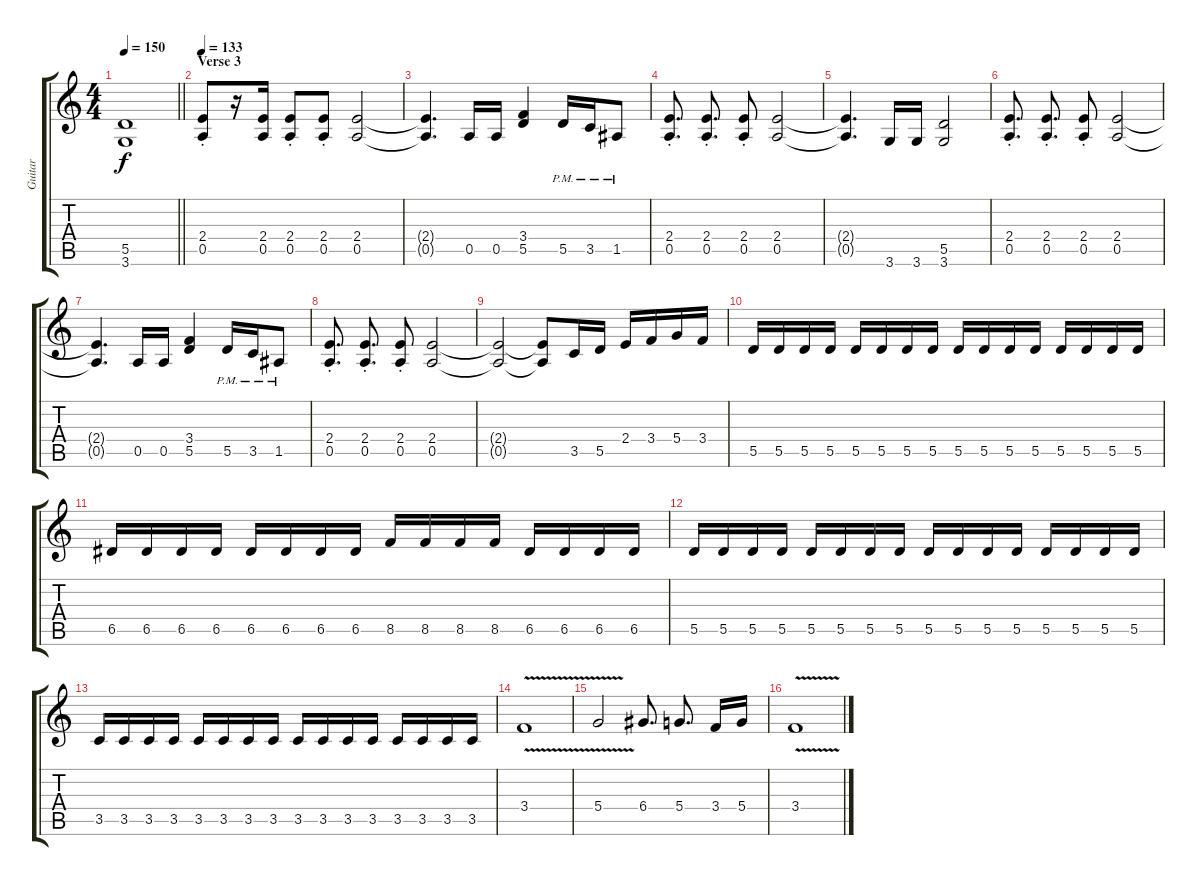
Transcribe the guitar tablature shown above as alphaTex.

\track ("Guitar" "Guitar") {instrument distortionguitar}
\staff {score tabs}
\tuning (E4 B3 G3 D3 A2 E2) {hide}
\ts (4 4)
\tempo 150
\clef g2
\barLineRight lightlight
\ks aminor
(5.5{t} 3.6{t}).1{dy f} |
\section ("" "Verse 3")
\tempo 133
(2.4{st} 0.5{st}).8 r.16 (2.4 0.5).16 (2.4{st} 0.5{st}).8 (2.4{st} 0.5{st}).8 (2.4 0.5).2 |
(2.4{t} 0.5{t}).4{d} 0.5.16 0.5.16 (3.4 5.5).4 5.5{pm}.16 3.5{pm}.16 1.5{pm}.8 |
(2.4{st} 0.5{st}).8{d beam split} (2.4{st} 0.5{st}).8{d} (2.4{st} 0.5{st}).8 (2.4 0.5).2 |
(2.4{t} 0.5{t}).4{d} 3.6.16 3.6.16 (5.5 3.6).2 |
(2.4{st} 0.5{st}).8{d beam split} (2.4{st} 0.5{st}).8{d} (2.4{st} 0.5{st}).8 (2.4 0.5).2 |
(2.4{t} 0.5{t}).4{d} 0.5.16 0.5.16 (3.4 5.5).4 5.5{pm}.16 3.5{pm}.16 1.5{pm}.8 |
(2.4{st} 0.5{st}).8{d beam split} (2.4{st} 0.5{st}).8{d} (2.4{st} 0.5{st}).8 (2.4 0.5).2 |
(2.4{t} 0.5{t}).2 (2.4{t} 0.5{t}).8 3.5.16 5.5.16 2.4.16 3.4.16 5.4.16 3.4.16 |
5.5.16 5.5.16 5.5.16 5.5.16 5.5.16 5.5.16 5.5.16 5.5.16 5.5.16 5.5.16 5.5.16 5.5.16 5.5.16 5.5.16 5.5.16 5.5.16 |
6.5.16 6.5.16 6.5.16 6.5.16 6.5.16 6.5.16 6.5.16 6.5.16 8.5.16 8.5.16 8.5.16 8.5.16 6.5.16 6.5.16 6.5.16 6.5.16 |
5.5.16 5.5.16 5.5.16 5.5.16 5.5.16 5.5.16 5.5.16 5.5.16 5.5.16 5.5.16 5.5.16 5.5.16 5.5.16 5.5.16 5.5.16 5.5.16 |
3.5.16 3.5.16 3.5.16 3.5.16 3.5.16 3.5.16 3.5.16 3.5.16 3.5.16 3.5.16 3.5.16 3.5.16 3.5.16 3.5.16 3.5.16 3.5.16 |
3.4{v}.1 |
5.4{v}.2 6.4.8{d beam split} 5.4.8{d} 3.4.16 5.4.16 |
3.4{v}.1
